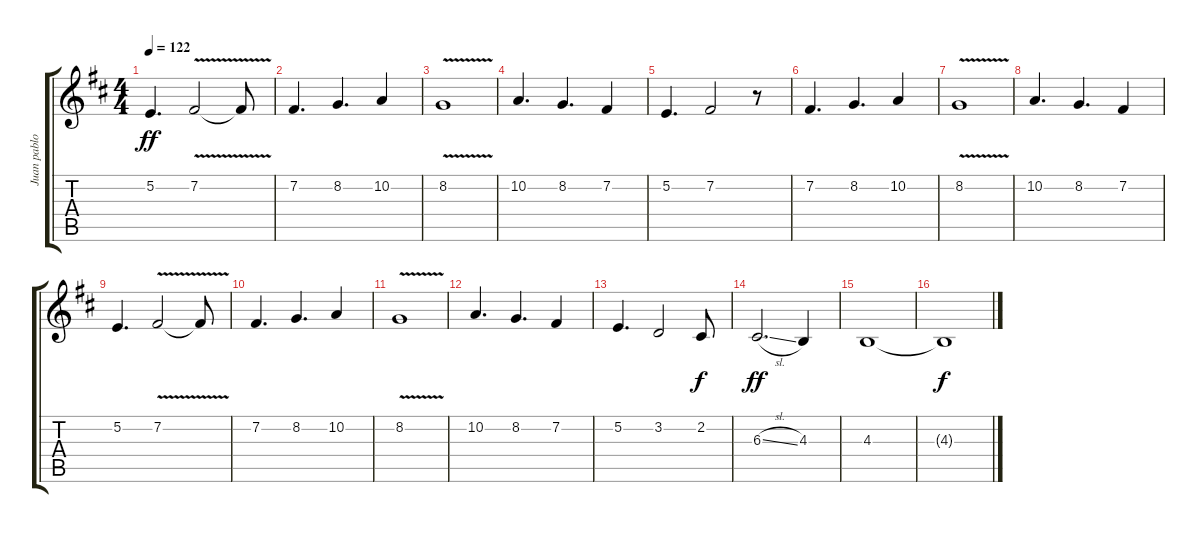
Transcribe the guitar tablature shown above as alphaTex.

\track ("Juan pablo Giron" "Juan pablo") {instrument tenorsax}
\staff {score tabs}
\tuning (E4 B3 G3 D3 A2 E2) {hide}
\ts (4 4)
\tempo 122
\clef g2
\ks d
5.2.4{d dy ff} 7.2{v}.2 7.2{t}.8 |
7.2.4{d} 8.2.4{d} 10.2.4 |
8.2{v}.1 |
10.2.4{d} 8.2.4{d} 7.2.4 |
5.2.4{d} 7.2.2 r.8 |
7.2.4{d volume 15} 8.2.4{d} 10.2.4 |
8.2{v}.1 |
10.2.4{d} 8.2.4{d} 7.2.4 |
5.2.4{d} 7.2{v}.2 7.2{t}.8 |
7.2.4{d} 8.2.4{d} 10.2.4 |
8.2{v}.1 |
10.2.4{d} 8.2.4{d} 7.2.4 |
5.2.4{d} 3.2.2 2.2.8{dy f} |
6.3{sl}.2{d dy ff} 4.3.4 |
4.3.1{volume 2} |
4.3{t}.1{dy f}
